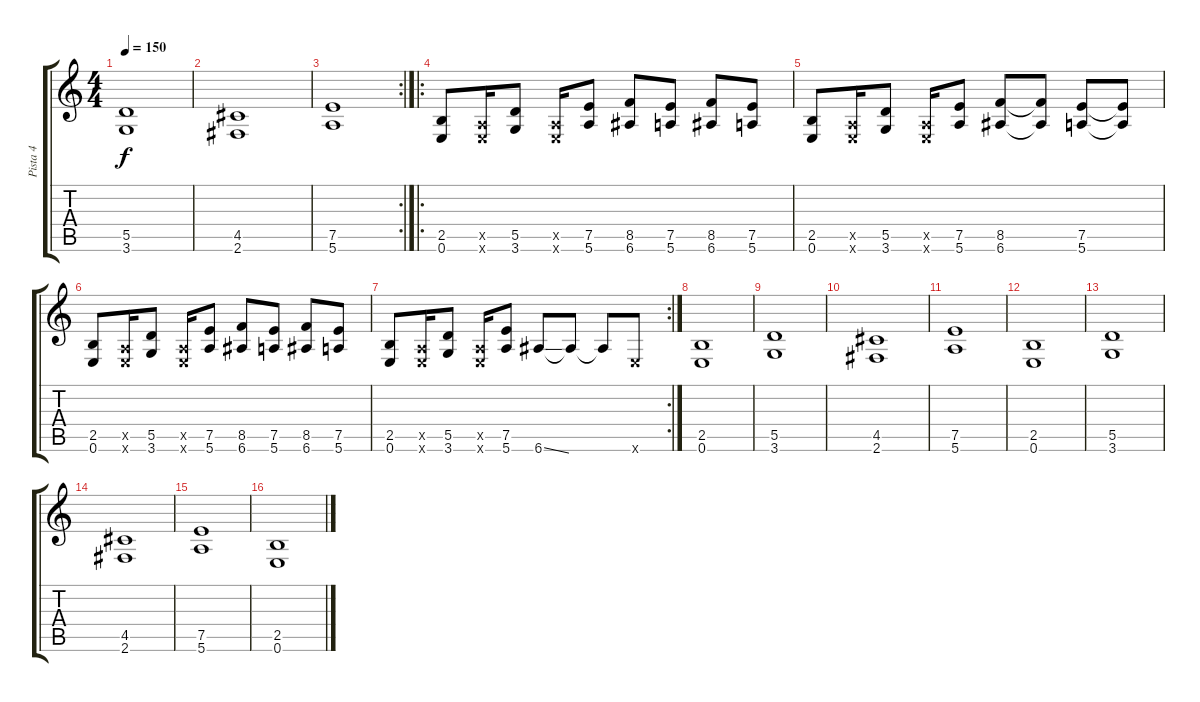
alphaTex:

\track ("Pista 4" "Pista 4") {instrument distortionguitar}
\staff {score tabs}
\tuning (E4 B3 G3 D3 A2 E2) {hide}
\ts (4 4)
\tempo 150
\clef g2
\ks c
(5.5 3.6).1{dy f} |
(4.5 2.6).1 |
\rc 2
(7.5 5.6).1 |
\ro
(2.5 0.6).8 (0.5{x} 0.6{x}).16 (5.5 3.6).8 (0.5{x} 0.6{x}).16 (7.5 5.6).8 (8.5 6.6).8 (7.5 5.6).8 (8.5 6.6).8 (7.5 5.6).8 |
(2.5 0.6).8 (0.5{x} 0.6{x}).16 (5.5 3.6).8 (0.5{x} 0.6{x}).16 (7.5 5.6).8 (8.5 6.6).8 (8.5{t} 6.6{t}).8 (7.5 5.6).8 (7.5{t} 5.6{t}).8 |
(2.5 0.6).8 (0.5{x} 0.6{x}).16 (5.5 3.6).8 (0.5{x} 0.6{x}).16 (7.5 5.6).8 (8.5 6.6).8 (7.5 5.6).8 (8.5 6.6).8 (7.5 5.6).8 |
\rc 2
(2.5 0.6).8 (0.5{x} 0.6{x}).16 (5.5 3.6).8 (0.5{x} 0.6{x}).16 (7.5 5.6).8 6.6{ss}.8 6.6{t}.8 6.6{t}.8 0.6{x}.8 |
(2.5 0.6).1 |
(5.5 3.6).1 |
(4.5 2.6).1 |
(7.5 5.6).1 |
(2.5 0.6).1 |
(5.5 3.6).1 |
(4.5 2.6).1 |
(7.5 5.6).1 |
(2.5 0.6).1
